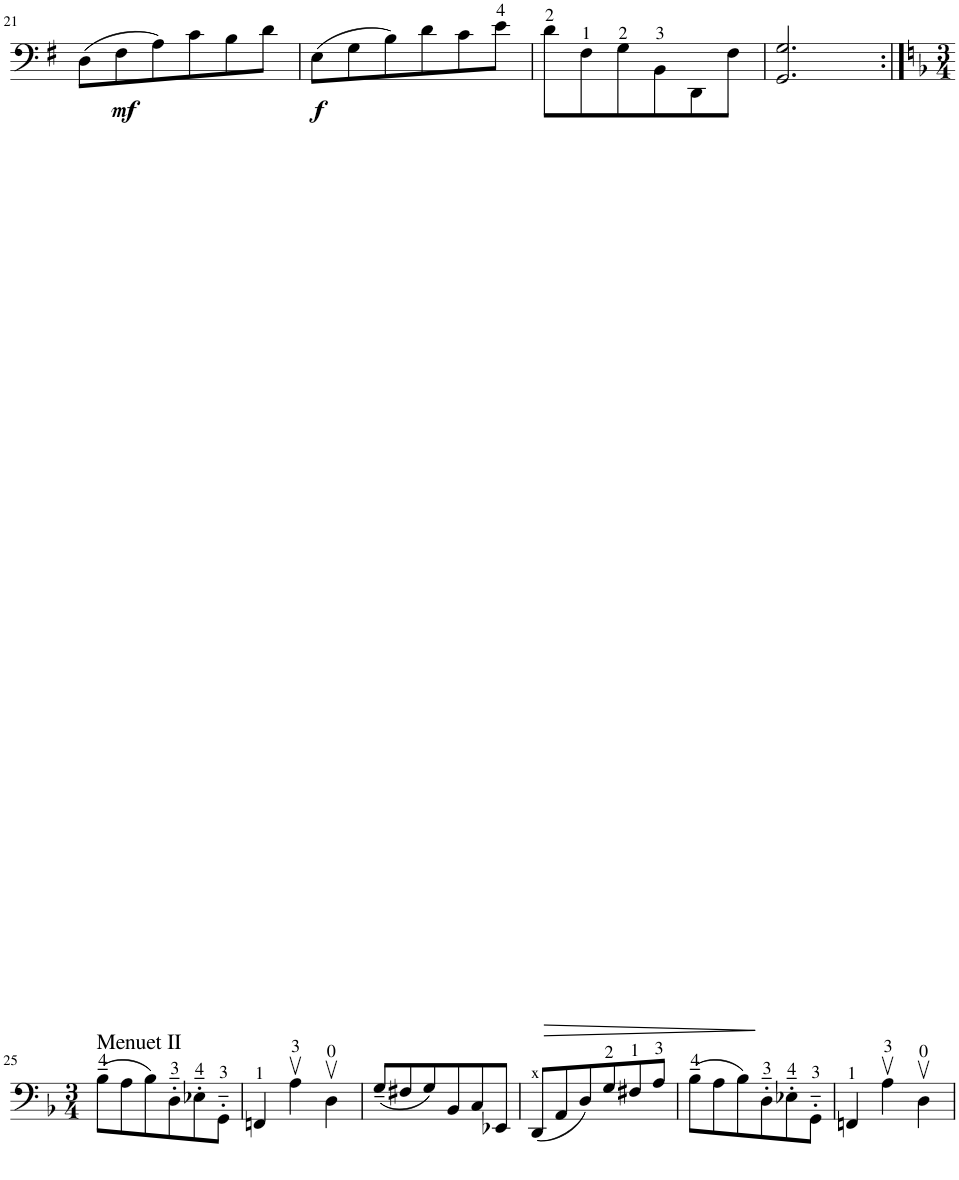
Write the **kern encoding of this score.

**kern	**dynam
*part1	*part1
*staff1	*staff1
*I"Violoncello	*
*I'Vc	*
!!LO:PB:g=z
*clefF4	*
*k[f#]	*
*M3/4	*
=21	=21
!	!LO:DY:b
(8D\L	mf
8F#\	.
8A\)	.
8c\	.
8B\	.
8d\J	.
=22	=22
!	!LO:DY:b
(8E\L	f
8G\	.
8B\)	.
8d\	.
8c\	.
8e\J	.
=23	=23
!	!LO:HP:b
8d\L	>
8F#\	.
8G\	.
8BB\	.
8DD\	.
8F#\J	.
.	]
=24	=24
2.GG/ 2.G/	.
!!LO:LB:g=z
=25:|!	=25:|!
*k[b-]	*
*M3/4	*
!LO:TX:a:t=Menuet II	!
(8B-~\L	.
8A\	.
8B-\)	.
8D'~\	.
8E-X'~\	.
8GG'~\J	.
=26	=26
4FFn/	.
4Av\	.
4Dv\	.
=27	=27
(8G~/L	.
8F#X/	.
8G/)	.
8BB-/	.
8C/	.
8EE-X/J	.
=28	=28
!LO:TX:a:t=x	!
(8DD/L	.
8AA/	.
8D/)	.
8G/	.
8F#X/	.
8A/J	.
=29	=29
(8B-~\L	.
8A\	.
8B-\)	.
8D'~\	.
8E-X'~\	.
8GG'~\J	.
=30	=30
4FFn/	.
4Av\	.
4Dv\	.
=	=
*-	*-
